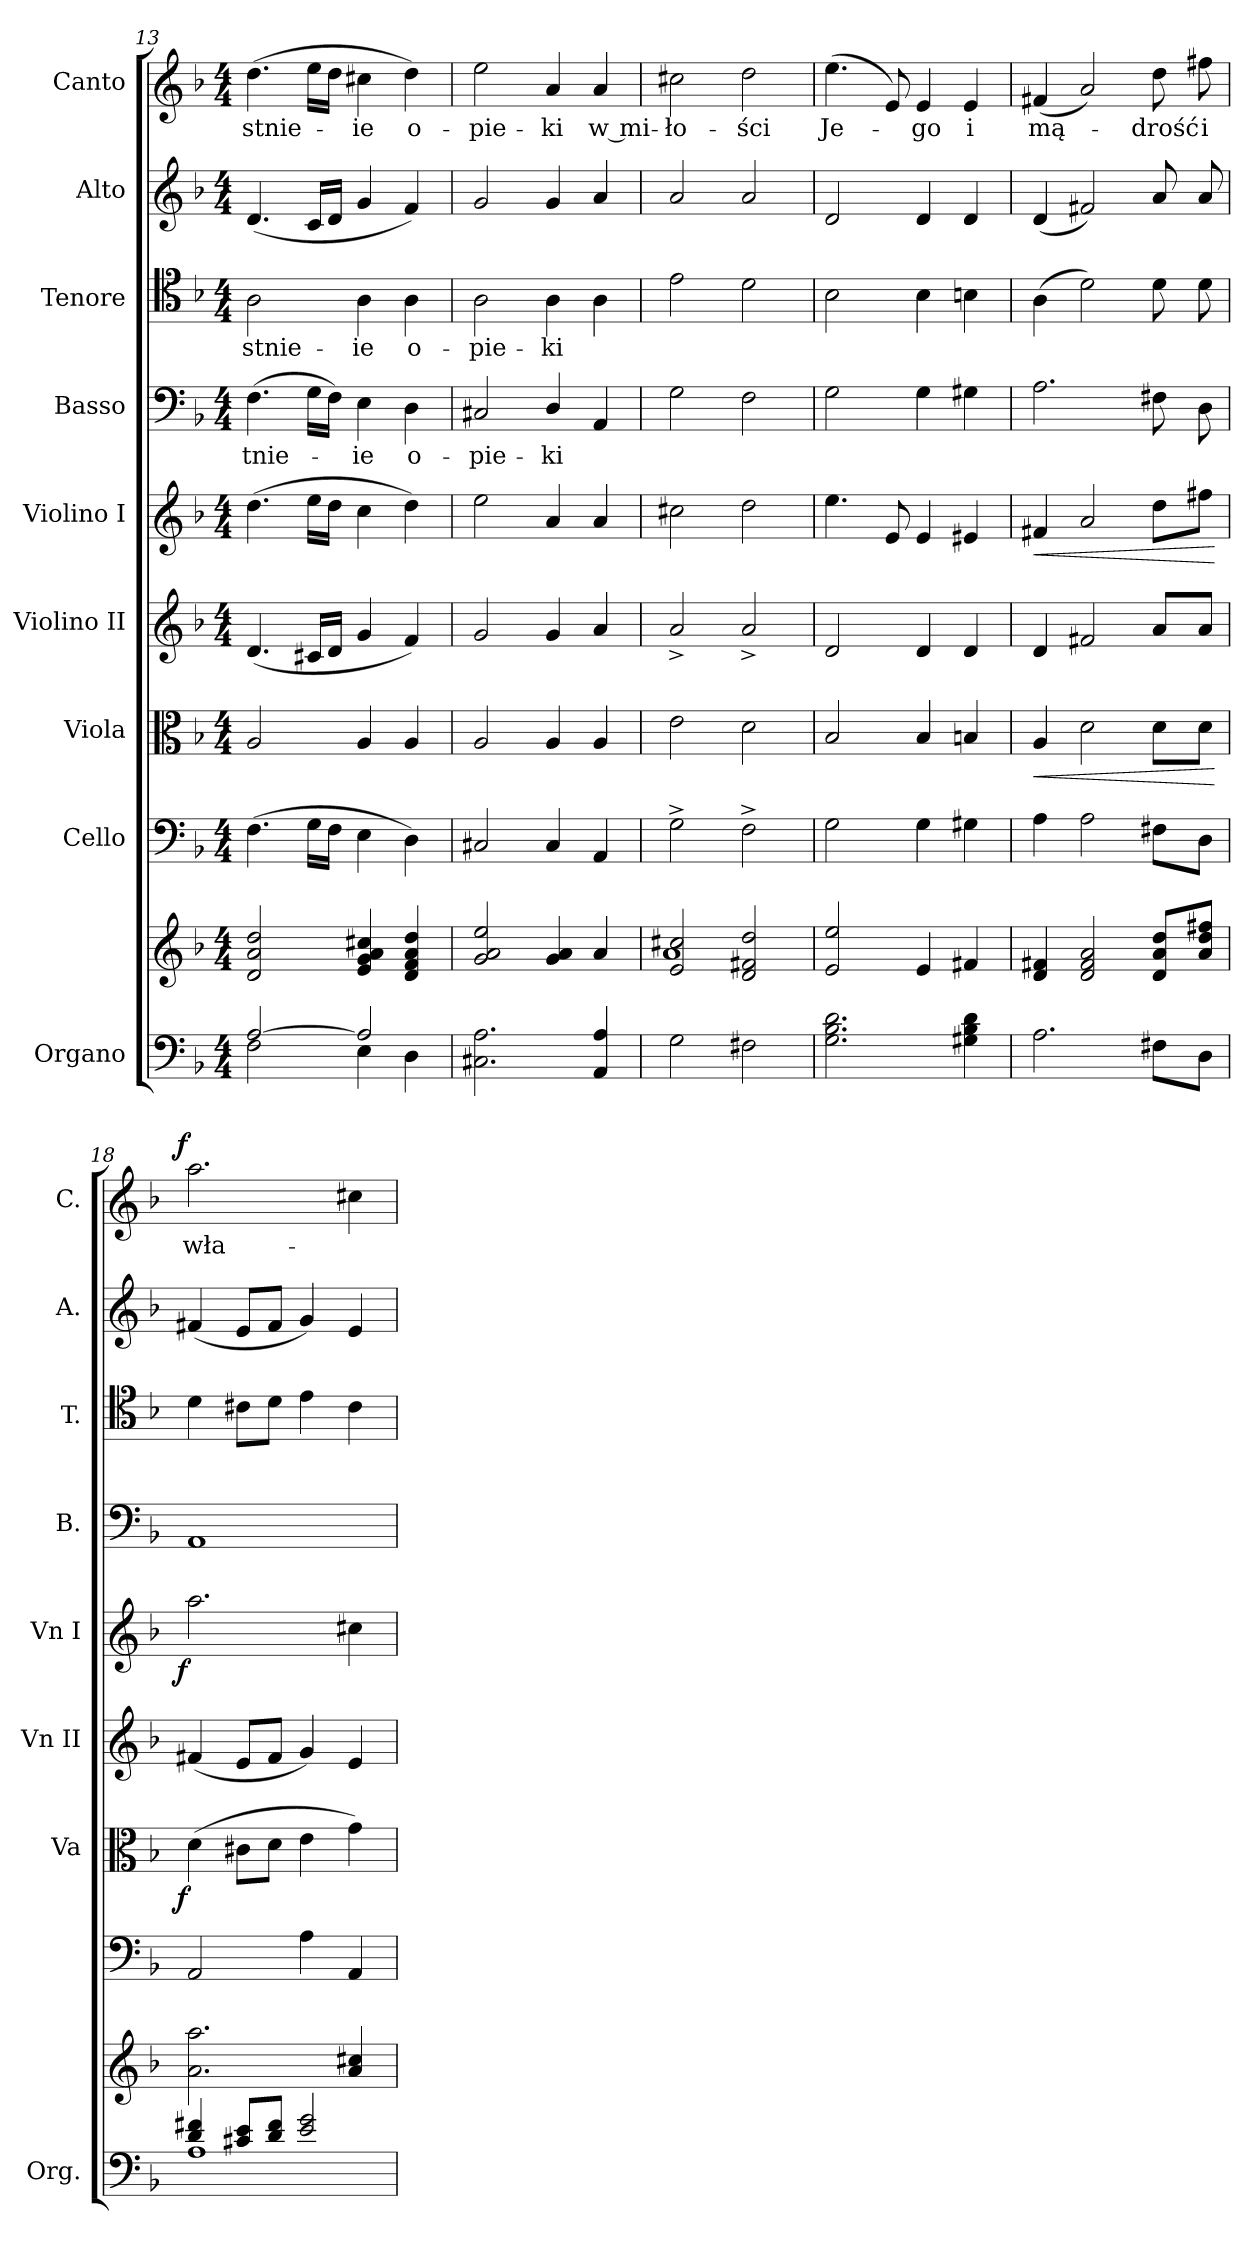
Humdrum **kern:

**kern	**kern	**kern	**kern	**dynam	**kern	**kern	**dynam	**kern	**text	**kern	**text	**kern	**kern	**text	**dynam
*part9	*part9	*part8	*part7	*part7	*part6	*part5	*part5	*part4	*part4	*part3	*part3	*part2	*part1	*part1	*part1
*staff10	*staff9	*staff8	*staff7	*staff7	*staff6	*staff5	*staff5	*staff4	*staff4	*staff3	*staff3	*staff2	*staff1	*staff1	*staff1
*I"Organo	*	*I"Cello	*I"Viola	*	*I"Violino II	*I"Violino I	*	*I"Basso	*	*I"Tenore	*	*I"Alto	*I"Canto	*	*
*I'Org.	*	*	*I'Va	*	*I'Vn II	*I'Vn I	*	*I'B.	*	*I'T.	*	*I'A.	*I'C.	*	*
*clefF4	*clefG2	*clefF4	*clefC3	*	*clefG2	*clefG2	*	*clefF4	*	*clefC4	*	*clefG2	*clefG2	*	*
*k[b-]	*k[b-]	*k[b-]	*k[b-]	*	*k[b-]	*k[b-]	*	*k[b-]	*	*k[b-]	*	*k[b-]	*k[b-]	*	*
*M4/4	*M4/4	*M4/4	*M4/4	*	*M4/4	*M4/4	*	*M4/4	*	*M4/4	*	*M4/4	*M4/4	*	*
=13	=13	=13	=13	=13	=13	=13	=13	=13	=13	=13	=13	=13	=13	=13	=13
*^	*	*	*	*	*	*	*	*	*	*	*	*	*	*	*
[2A/	2F\	2d/ 2a/ 2dd/	(4.F\	2A/	.	(4.d/	(4.dd\	.	(4.F\	-tnie-	2A\	-stnie-	(4.d/	(4.dd\	-stnie-	.
.	.	.	16G\LL	.	.	16c#X/LL	16ee\LL	.	16G\LL	.	.	.	16c/LL	16ee\LL	.	.
.	.	.	16F\JJ	.	.	16d/JJ	16dd\JJ	.	16F\JJ)	.	.	.	16d/JJ	16dd\JJ	.	.
2A/]	4E\	4e/ 4g/ 4a/ 4cc#X/	4E\	4A/	.	4g/	4cc\	.	4E\	-ie	4A\	-ie	4g/	4cc#X\	-ie	.
.	4D\	4d/ 4f/ 4a/ 4dd/	4D\)	4A/	.	4f/)	4dd\)	.	4D\	o-	4A\	o-	4f/)	4dd\)	o-	.
*v	*v	*	*	*	*	*	*	*	*	*	*	*	*	*	*	*
=14	=14	=14	=14	=14	=14	=14	=14	=14	=14	=14	=14	=14	=14	=14	=14
2.C#X\ 2.A\	2g/ 2a/ 2ee/	2C#X/	2A/	.	2g/	2ee\	.	2C#X/	-pie-	2A\	-pie-	2g/	2ee\	-pie-	.
.	4g/ 4a/	4C#/	4A/	.	4g/	4a/	.	4D/	-ki	4A\	-ki	4g/	4a/	-ki	.
4AA/ 4A/	4a/	4AA/	4A/	.	4a/	4a/	.	4AA/	.	4A\	.	4a/	4a/	w mi-	.
=15	=15	=15	=15	=15	=15	=15	=15	=15	=15	=15	=15	=15	=15	=15	=15
*	*^	*	*	*	*	*	*	*	*	*	*	*	*	*	*
2G\	2e/ 2cc#X/	1a\	2G^\	2e\	.	2a^>/	2cc#X\	.	2G\	.	2e\	.	2a/	2cc#X\	-ło-	.
2F#X\	2d/ 2f#X/ 2dd/	.	2F^\	2d\	.	2a^>/	2dd\	.	2F\	.	2d\	.	2a/	2dd\	-ści	.
*	*v	*v	*	*	*	*	*	*	*	*	*	*	*	*	*	*
=16	=16	=16	=16	=16	=16	=16	=16	=16	=16	=16	=16	=16	=16	=16	=16
2.G\ 2.B-\ 2.d\	2e/ 2ee/	2G\	2B-/	.	2d/	4.ee\	.	2G\	.	2B-\	.	2d/	(4.ee\	Je-	.
.	.	.	.	.	.	8e/	.	.	.	.	.	.	8e/)	.	.
.	4e/	4G\	4B-/	.	4d/	4e/	.	4G\	.	4B-\	.	4d/	4e/	-go	.
4G#X\ 4B-\ 4d\	4f#X/	4G#X\	4Bn/	.	4d/	4e#X/	.	4G#X\	.	4Bn\	.	4d/	4e/	i	.
=17	=17	=17	=17	=17	=17	=17	=17	=17	=17	=17	=17	=17	=17	=17	=17
!	!	!	!	!LO:HP:b	!	!	!LO:HP:b	!	!	!	!	!	!	!	!
2.A\	4d/ 4f#X/	4A\	4A/	<	4d/	4f#X/	<	2.A\	.	(4A\	.	(4d/	(4f#X/	mą-	.
.	2d/ 2f#/ 2a/	2A\	2d\	.	2f#X/	2a/	.	.	.	2d\)	.	2f#X/)	2a/)	.	.
8F#X\L	8d/ 8a/ 8dd/L	8F#X\L	8d\L	.	8a/L	8dd\L	.	8F#X\	.	8d\	.	8a/	8dd\	-drość	.
8D\J	8a/ 8dd/ 8ff#X/J	8D\J	8d\J	.	8a/J	8ff#X\J	.	8D\	.	8d\	.	8a/	8ff#X\	i	.
.	.	.	.	[	.	.	[	.	.	.	.	.	.	.	.
=18	=18	=18	=18	=18	=18	=18	=18	=18	=18	=18	=18	=18	=18	=18	=18
*^	*	*	*	*	*	*	*	*	*	*	*	*	*	*	*
!	!	!	!	!	!LO:DY:b:rj	!	!	!LO:DY:rj	!	!	!	!	!	!	!	!LO:DY:a:rj
4d/ 4f#X/	1A\	2.a\ 2.aa\	2AA/	(4d\	f	(4f#X/	2.aa\	f	1AA/	.	4d\	.	(4f#X/	2.aa\	wła-	f
8c#X/ 8e/L	.	.	.	8c#X\L	.	8e/L	.	.	.	.	8c#X\L	.	8e/L	.	.	.
8d/ 8f#/J	.	.	.	8d\J	.	8f#/J	.	.	.	.	8d\J	.	8f#/J	.	.	.
2e/ 2g/	.	.	4A\	4e\	.	4g/)	.	.	.	.	4e\	.	4g/)	.	.	.
.	.	4a/ 4cc#X/	4AA/	4g\)	.	4e/	4cc#X\	.	.	.	4c#\	.	4e/	4cc#X\	.	.
*v	*v	*	*	*	*	*	*	*	*	*	*	*	*	*	*	*
=	=	=	=	=	=	=	=	=	=	=	=	=	=	=	=
*-	*-	*-	*-	*-	*-	*-	*-	*-	*-	*-	*-	*-	*-	*-	*-
